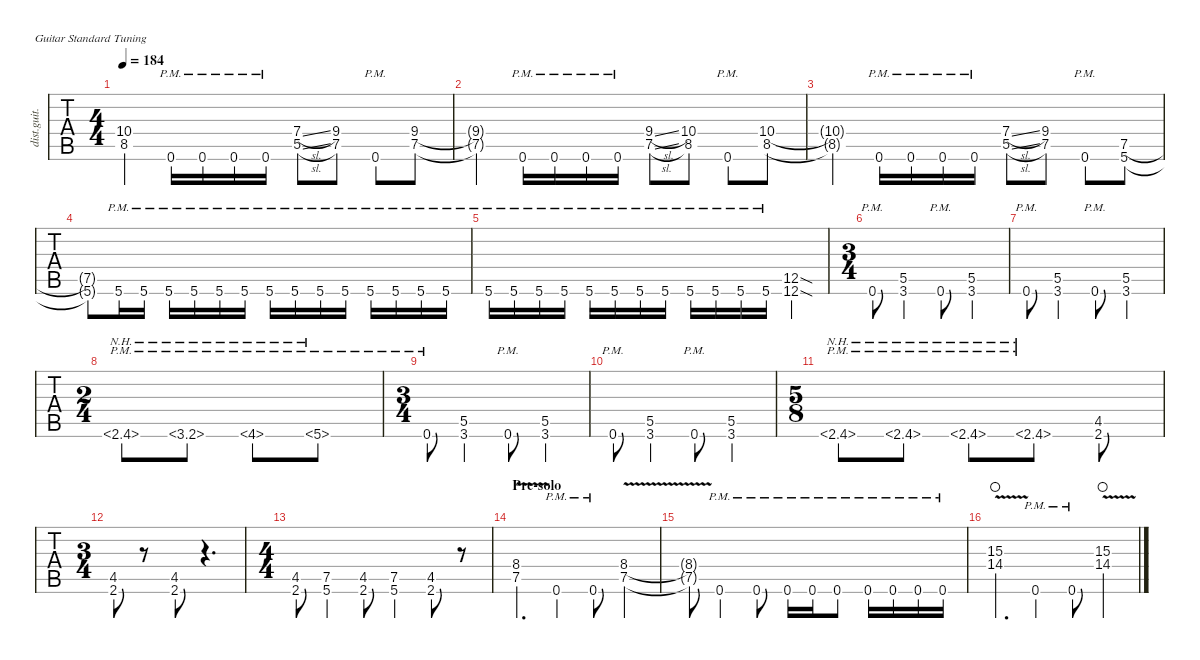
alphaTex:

\defaultSystemsLayout 4
\hideDynamics
\bracketExtendMode nobrackets
\otherSystemsTrackNameOrientation horizontal
\track ("Rhythm Guitar (Kirk)" "dist.guit.") {defaultSystemsLayout 4 multiBarRest instrument distortionguitar}
\staff {tabs}
\tuning (E4 B3 G3 D3 A2 E2)
\ts (4 4)
\tempo 184
\clef g2
\ks c
(10.4{t} 8.5{t}).4{dy mf} 0.6{pm}.16 0.6{pm}.16 0.6{pm}.16 0.6{pm}.16 (5.5{sl} 7.4{sl}).8 (7.5 9.4).8 0.6{pm}.8 (7.5 9.4).8 |
(7.5{t} 9.4{t}).4 0.6{pm}.16 0.6{pm}.16 0.6{pm}.16 0.6{pm}.16 (7.5{sl} 9.4{sl}).8 (8.5 10.4).8 0.6{pm}.8 (8.5 10.4).8 |
(10.4{t} 8.5{t}).4 0.6{pm}.16 0.6{pm}.16 0.6{pm}.16 0.6{pm}.16 (5.5{sl} 7.4{sl}).8 (7.5 9.4).8 0.6{pm}.8 (7.5 5.6).8 |
(5.6{t} 7.5{t}).8 5.6{pm}.16 5.6{pm}.16 5.6{pm}.16 5.6{pm}.16 5.6{pm}.16 5.6{pm}.16 5.6{pm}.16 5.6{pm}.16 5.6{pm}.16 5.6{pm}.16 5.6{pm}.16 5.6{pm}.16 5.6{pm}.16 5.6{pm}.16 |
5.6{pm}.16 5.6{pm}.16 5.6{pm}.16 5.6{pm}.16 5.6{pm}.16 5.6{pm}.16 5.6{pm}.16 5.6{pm}.16 5.6{pm}.16 5.6{pm}.16 5.6{pm}.16 5.6{pm}.16 (12.6{sod} 12.5{sod}).4 |
\ts (3 4)
\beaming (8 2 2 2 2)
0.6{pm}.8 (3.6 5.5).4 0.6{pm}.8 (3.6 5.5).4 |
0.6{pm}.8 (3.6 5.5).4 0.6{pm}.8 (3.6 5.5).4 |
\ts (2 4)
\beaming (8 2 2 2 2)
2.6{nh pm acc #}.8 3.6{nh pm}.8 4.6{nh pm acc #}.8 5.6{nh pm}.8 |
\ts (3 4)
\beaming (8 2 2 2 2)
0.6{pm}.8 (3.6 5.5).4 0.6{pm}.8 (3.6 5.5).4 |
0.6{pm}.8 (3.6 5.5).4 0.6{pm}.8 (3.6 5.5).4 |
\ts (5 8)
\beaming (8 2 2 2 2)
2.6{nh pm acc #}.8 2.6{nh pm acc #}.8 2.6{nh pm acc #}.8 2.6{nh pm acc #}.8 (2.6{acc #} 4.5{acc #}).8 |
\ts (3 4)
\beaming (8 2 2 2 2)
(2.6{acc #} 4.5{acc #}).8 r.8 (2.6{acc #} 4.5{acc #}).8 r.4{d} |
\ts (4 4)
\beaming (8 2 2 2 2)
(2.6{acc #} 4.5{acc #}).8 (5.6 7.5).4 (2.6{acc #} 4.5{acc #}).8 (5.6 7.5).4 (2.6{acc #} 4.5{acc #}).8 r.8 |
\section ("" "Pre-solo")
(7.5{v} 8.4{v acc #}).4{d} 0.6{pm}.4 0.6{pm}.8 (7.5{v} 8.4{v acc #}).4 |
(8.4{v t acc #} 7.5{v t}).8 0.6{pm}.4 0.6{pm}.8 0.6{pm}.16 0.6{pm}.16 0.6{pm}.8 0.6{pm}.16 0.6{pm}.16 0.6{pm}.16 0.6{pm}.16 |
(14.4{v} 15.3{v acc #}).4{d instrument distortionguitar waho} 0.6{pm}.4 0.6{pm}.8 (14.4{v} 15.3{v acc #}).4{waho}
